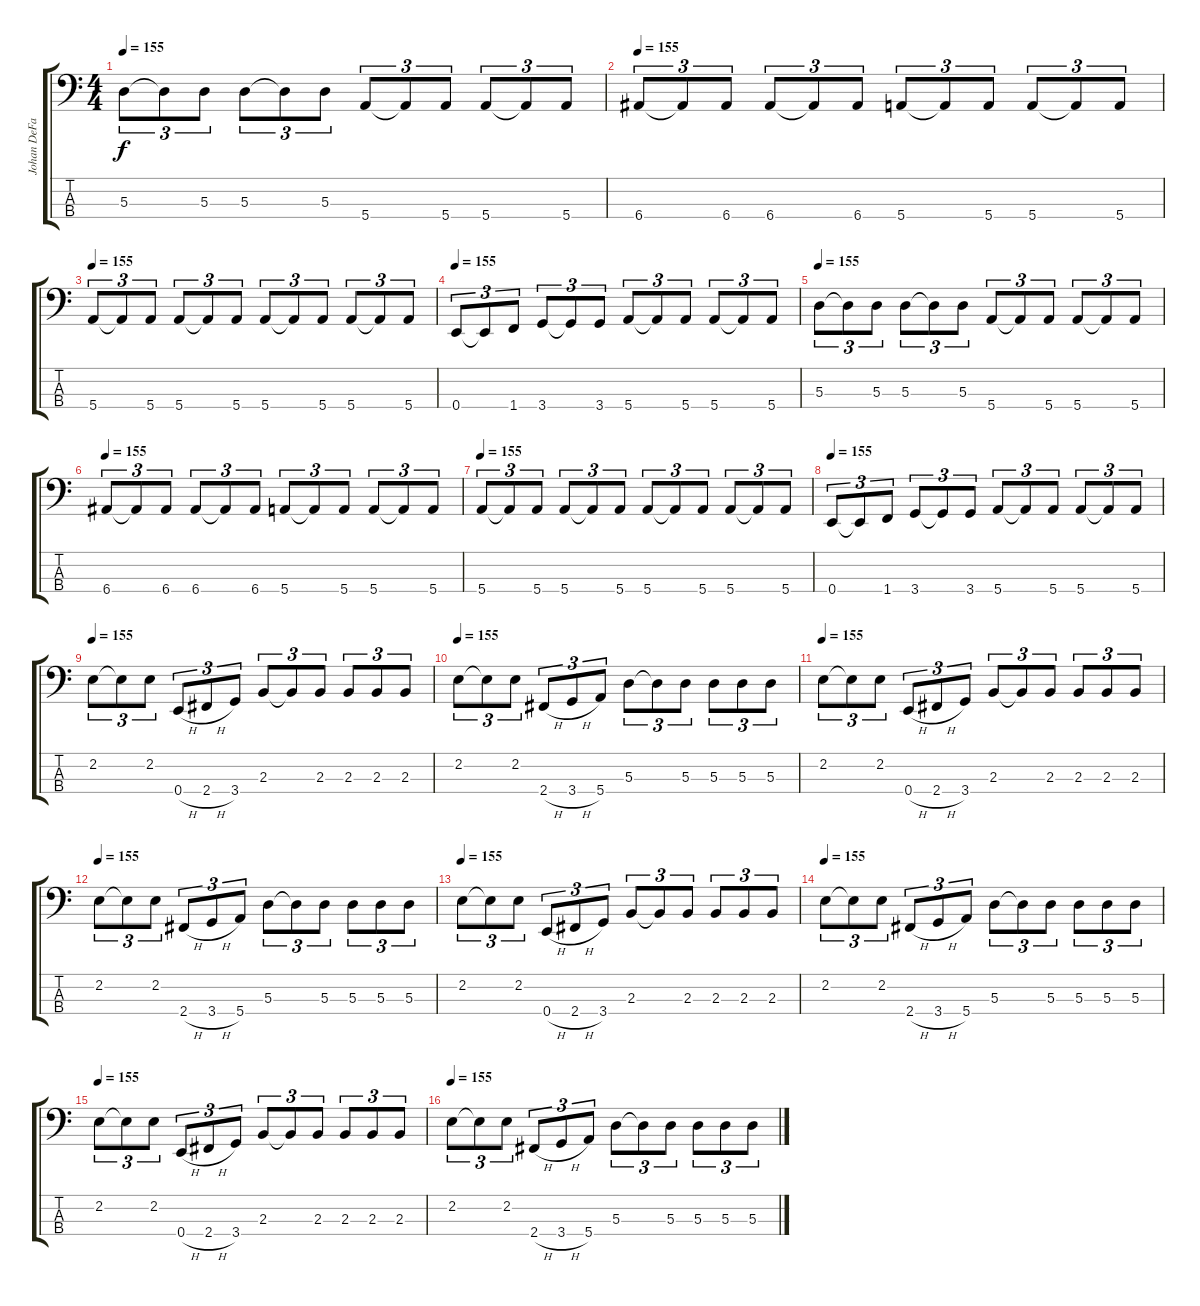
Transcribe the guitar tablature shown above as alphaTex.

\track ("Johan DeFarfalla" "Johan DeFa") {instrument electricbassfinger}
\staff {score tabs}
\tuning (G2 D2 A1 E1) {hide}
\ts (4 4)
\tempo 155
\clef f4
\ks c
5.3.8{tu (3 2) dy f} 5.3{t}.8{tu (3 2)} 5.3.8{tu (3 2)} 5.3.8{tu (3 2)} 5.3{t}.8{tu (3 2)} 5.3.8{tu (3 2)} 5.4.8{tu (3 2)} 5.4{t}.8{tu (3 2)} 5.4.8{tu (3 2)} 5.4.8{tu (3 2)} 5.4{t}.8{tu (3 2)} 5.4.8{tu (3 2)} |
\tempo 155
6.4.8{tu (3 2)} 6.4{t}.8{tu (3 2)} 6.4.8{tu (3 2)} 6.4.8{tu (3 2)} 6.4{t}.8{tu (3 2)} 6.4.8{tu (3 2)} 5.4.8{tu (3 2)} 5.4{t}.8{tu (3 2)} 5.4.8{tu (3 2)} 5.4.8{tu (3 2)} 5.4{t}.8{tu (3 2)} 5.4.8{tu (3 2)} |
\tempo 155
5.4.8{tu (3 2)} 5.4{t}.8{tu (3 2)} 5.4.8{tu (3 2)} 5.4.8{tu (3 2)} 5.4{t}.8{tu (3 2)} 5.4.8{tu (3 2)} 5.4.8{tu (3 2)} 5.4{t}.8{tu (3 2)} 5.4.8{tu (3 2)} 5.4.8{tu (3 2)} 5.4{t}.8{tu (3 2)} 5.4.8{tu (3 2)} |
\tempo 155
0.4.8{tu (3 2)} 0.4{t}.8{tu (3 2)} 1.4.8{tu (3 2)} 3.4.8{tu (3 2)} 3.4{t}.8{tu (3 2)} 3.4.8{tu (3 2)} 5.4.8{tu (3 2)} 5.4{t}.8{tu (3 2)} 5.4.8{tu (3 2)} 5.4.8{tu (3 2)} 5.4{t}.8{tu (3 2)} 5.4.8{tu (3 2)} |
\tempo 155
5.3.8{tu (3 2)} 5.3{t}.8{tu (3 2)} 5.3.8{tu (3 2)} 5.3.8{tu (3 2)} 5.3{t}.8{tu (3 2)} 5.3.8{tu (3 2)} 5.4.8{tu (3 2)} 5.4{t}.8{tu (3 2)} 5.4.8{tu (3 2)} 5.4.8{tu (3 2)} 5.4{t}.8{tu (3 2)} 5.4.8{tu (3 2)} |
\tempo 155
6.4.8{tu (3 2)} 6.4{t}.8{tu (3 2)} 6.4.8{tu (3 2)} 6.4.8{tu (3 2)} 6.4{t}.8{tu (3 2)} 6.4.8{tu (3 2)} 5.4.8{tu (3 2)} 5.4{t}.8{tu (3 2)} 5.4.8{tu (3 2)} 5.4.8{tu (3 2)} 5.4{t}.8{tu (3 2)} 5.4.8{tu (3 2)} |
\tempo 155
5.4.8{tu (3 2)} 5.4{t}.8{tu (3 2)} 5.4.8{tu (3 2)} 5.4.8{tu (3 2)} 5.4{t}.8{tu (3 2)} 5.4.8{tu (3 2)} 5.4.8{tu (3 2)} 5.4{t}.8{tu (3 2)} 5.4.8{tu (3 2)} 5.4.8{tu (3 2)} 5.4{t}.8{tu (3 2)} 5.4.8{tu (3 2)} |
\tempo 155
0.4.8{tu (3 2)} 0.4{t}.8{tu (3 2)} 1.4.8{tu (3 2)} 3.4.8{tu (3 2)} 3.4{t}.8{tu (3 2)} 3.4.8{tu (3 2)} 5.4.8{tu (3 2)} 5.4{t}.8{tu (3 2)} 5.4.8{tu (3 2)} 5.4.8{tu (3 2)} 5.4{t}.8{tu (3 2)} 5.4.8{tu (3 2)} |
\tempo 155
2.2.8{tu (3 2)} 2.2{t}.8{tu (3 2)} 2.2.8{tu (3 2)} 0.4{h}.8{tu (3 2)} 2.4{h}.8{tu (3 2)} 3.4.8{tu (3 2)} 2.3.8{tu (3 2)} 2.3{t}.8{tu (3 2)} 2.3.8{tu (3 2)} 2.3.8{tu (3 2)} 2.3.8{tu (3 2)} 2.3.8{tu (3 2)} |
\tempo 155
2.2.8{tu (3 2)} 2.2{t}.8{tu (3 2)} 2.2.8{tu (3 2)} 2.4{h}.8{tu (3 2)} 3.4{h}.8{tu (3 2)} 5.4.8{tu (3 2)} 5.3.8{tu (3 2)} 5.3{t}.8{tu (3 2)} 5.3.8{tu (3 2)} 5.3.8{tu (3 2)} 5.3.8{tu (3 2)} 5.3.8{tu (3 2)} |
\tempo 155
2.2.8{tu (3 2)} 2.2{t}.8{tu (3 2)} 2.2.8{tu (3 2)} 0.4{h}.8{tu (3 2)} 2.4{h}.8{tu (3 2)} 3.4.8{tu (3 2)} 2.3.8{tu (3 2)} 2.3{t}.8{tu (3 2)} 2.3.8{tu (3 2)} 2.3.8{tu (3 2)} 2.3.8{tu (3 2)} 2.3.8{tu (3 2)} |
\tempo 155
2.2.8{tu (3 2)} 2.2{t}.8{tu (3 2)} 2.2.8{tu (3 2)} 2.4{h}.8{tu (3 2)} 3.4{h}.8{tu (3 2)} 5.4.8{tu (3 2)} 5.3.8{tu (3 2)} 5.3{t}.8{tu (3 2)} 5.3.8{tu (3 2)} 5.3.8{tu (3 2)} 5.3.8{tu (3 2)} 5.3.8{tu (3 2)} |
\tempo 155
2.2.8{tu (3 2)} 2.2{t}.8{tu (3 2)} 2.2.8{tu (3 2)} 0.4{h}.8{tu (3 2)} 2.4{h}.8{tu (3 2)} 3.4.8{tu (3 2)} 2.3.8{tu (3 2)} 2.3{t}.8{tu (3 2)} 2.3.8{tu (3 2)} 2.3.8{tu (3 2)} 2.3.8{tu (3 2)} 2.3.8{tu (3 2)} |
\tempo 155
2.2.8{tu (3 2)} 2.2{t}.8{tu (3 2)} 2.2.8{tu (3 2)} 2.4{h}.8{tu (3 2)} 3.4{h}.8{tu (3 2)} 5.4.8{tu (3 2)} 5.3.8{tu (3 2)} 5.3{t}.8{tu (3 2)} 5.3.8{tu (3 2)} 5.3.8{tu (3 2)} 5.3.8{tu (3 2)} 5.3.8{tu (3 2)} |
\tempo 155
2.2.8{tu (3 2)} 2.2{t}.8{tu (3 2)} 2.2.8{tu (3 2)} 0.4{h}.8{tu (3 2)} 2.4{h}.8{tu (3 2)} 3.4.8{tu (3 2)} 2.3.8{tu (3 2)} 2.3{t}.8{tu (3 2)} 2.3.8{tu (3 2)} 2.3.8{tu (3 2)} 2.3.8{tu (3 2)} 2.3.8{tu (3 2)} |
\tempo 155
2.2.8{tu (3 2)} 2.2{t}.8{tu (3 2)} 2.2.8{tu (3 2)} 2.4{h}.8{tu (3 2)} 3.4{h}.8{tu (3 2)} 5.4.8{tu (3 2)} 5.3.8{tu (3 2)} 5.3{t}.8{tu (3 2)} 5.3.8{tu (3 2)} 5.3.8{tu (3 2)} 5.3.8{tu (3 2)} 5.3.8{tu (3 2)}
